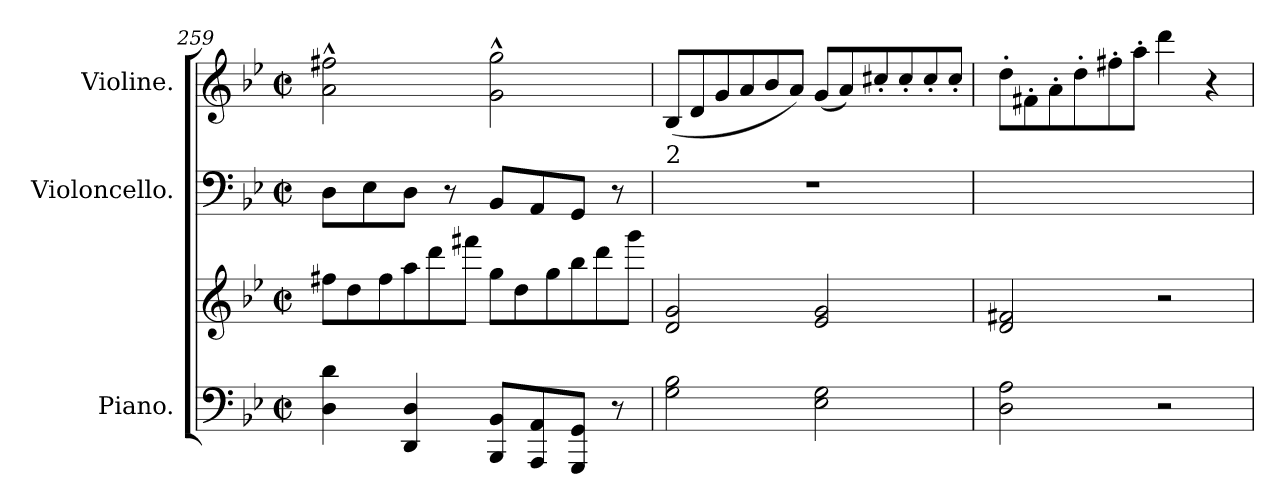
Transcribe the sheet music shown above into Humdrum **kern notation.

**kern	**kern	**kern	**kern
*part3	*part3	*part2	*part1
*staff4	*staff3	*staff2	*staff1
*I"Piano.	*	*I"Violoncello.	*I"Violine.
*	*	*I'vlc	*I'vl
*clefF4	*clefG2	*clefF4	*clefG2
*k[b-e-]	*k[b-e-]	*k[b-e-]	*k[b-e-]
*g:	*g:	*g:	*g:
*M2/2	*M2/2	*M2/2	*M2/2
*met(c|)	*met(c|)	*met(c|)	*met(c|)
*	*Xtuplet	*	*
=259	=259	=259	=259
4D\ 4d\	12ff#X\L	8D\L	2a^^\ 2ff#X^^\
.	12dd\	.	.
.	.	8E-\	.
.	12ff#\	.	.
4DD/ 4D/	12aa\	8D\J	.
.	12ddd\	.	.
.	.	8r	.
.	12fff#X\J	.	.
8BBB-/ 8BB-/L	12gg\L	8BB-/L	2g^^\ 2gg^^\
.	12dd\	.	.
8AAA/ 8AA/	.	8AA/	.
.	12gg\	.	.
8GGG/ 8GG/J	12bb-\	8GG/J	.
.	12ddd\	.	.
8r	.	8r	.
.	12ggg\J	.	.
=260	=260	=260	=260
*	*	*	*Xtuplet
!	!	!LO:TX:a:t=2	!
2G\ 2B-\	2d/ 2g/	1r	(12B-/L
.	.	.	12d/
.	.	.	12g/
.	.	.	12a/
.	.	.	12b-/
.	.	.	12a/J)
2E-\ 2G\	2e-/ 2g/	.	(12g/L
.	.	.	12a/)
.	.	.	12cc#X'/
.	.	.	12cc#'/
.	.	.	12cc#'/
.	.	.	12cc#'/J
=261	=261	=261	=261
2D\ 2A\	2d/ 2f#X/	1ryy	12dd'\L
.	.	.	12f#X'\
.	.	.	12a'\
.	.	.	12dd'\
.	.	.	12ff#X'\
.	.	.	12aa'\J
2r	2r	.	4ddd\
.	.	.	4r
=	=	=	=
*-	*-	*-	*-
